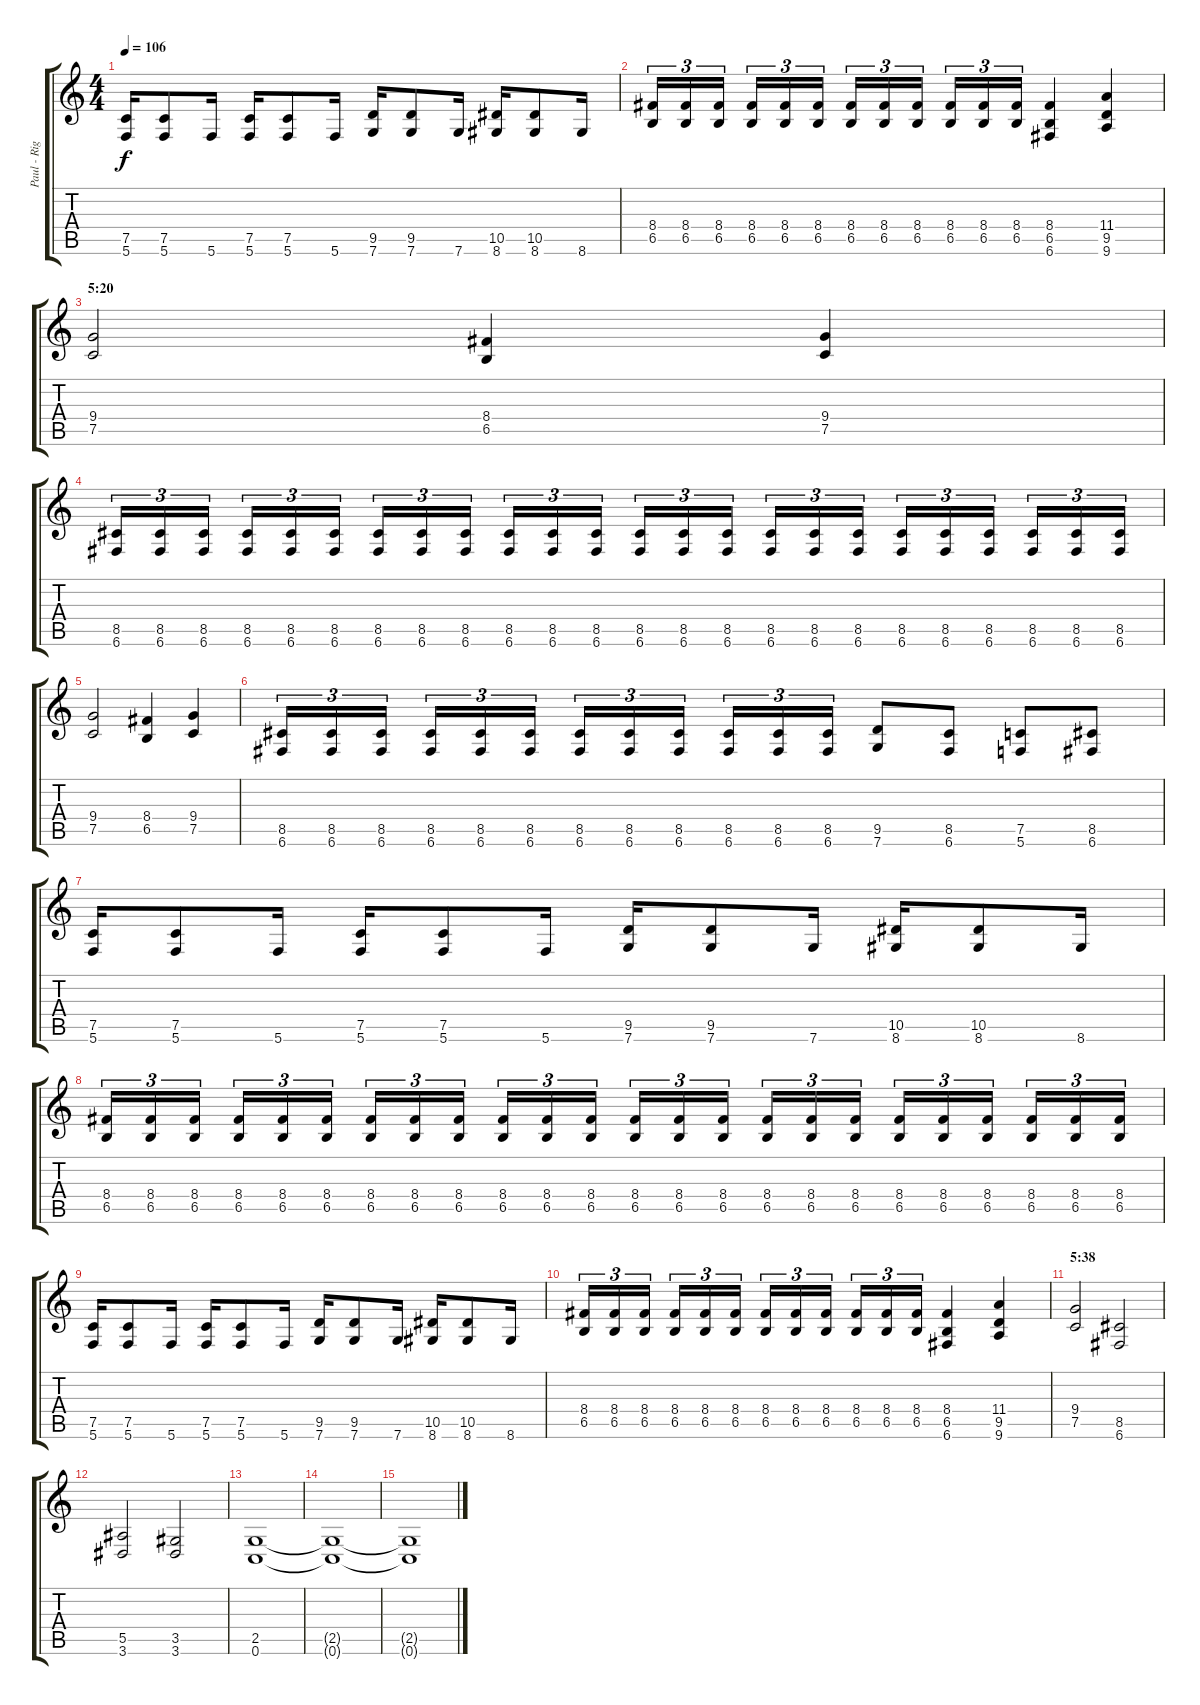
\track ("Paul - Right" "Paul - Rig") {instrument distortionguitar}
\staff {score tabs}
\tuning (C4 G3 Eb3 Bb2 F2 C2) {hide}
\ts (4 4)
\tempo 106
\clef g2
\ks c
(7.5 5.6).16{dy f} (7.5 5.6).8 5.6.16 (7.5 5.6).16 (7.5 5.6).8 5.6.16 (9.5 7.6).16 (9.5 7.6).8 7.6.16 (10.5 8.6).16 (10.5 8.6).8 8.6.16 |
(8.4 6.5).16{tu (3 2)} (8.4 6.5).16{tu (3 2)} (8.4 6.5).16{tu (3 2)} (8.4 6.5).16{tu (3 2)} (8.4 6.5).16{tu (3 2)} (8.4 6.5).16{tu (3 2)} (8.4 6.5).16{tu (3 2)} (8.4 6.5).16{tu (3 2)} (8.4 6.5).16{tu (3 2)} (8.4 6.5).16{tu (3 2)} (8.4 6.5).16{tu (3 2)} (8.4 6.5).16{tu (3 2)} (8.4 6.5 6.6).4 (11.4 9.5 9.6).4 |
\section ("" "5:20")
(9.4 7.5).2 (8.4 6.5).4 (9.4 7.5).4 |
(8.5 6.6).16{tu (3 2)} (8.5 6.6).16{tu (3 2)} (8.5 6.6).16{tu (3 2)} (8.5 6.6).16{tu (3 2)} (8.5 6.6).16{tu (3 2)} (8.5 6.6).16{tu (3 2)} (8.5 6.6).16{tu (3 2)} (8.5 6.6).16{tu (3 2)} (8.5 6.6).16{tu (3 2)} (8.5 6.6).16{tu (3 2)} (8.5 6.6).16{tu (3 2)} (8.5 6.6).16{tu (3 2)} (8.5 6.6).16{tu (3 2)} (8.5 6.6).16{tu (3 2)} (8.5 6.6).16{tu (3 2)} (8.5 6.6).16{tu (3 2)} (8.5 6.6).16{tu (3 2)} (8.5 6.6).16{tu (3 2)} (8.5 6.6).16{tu (3 2)} (8.5 6.6).16{tu (3 2)} (8.5 6.6).16{tu (3 2)} (8.5 6.6).16{tu (3 2)} (8.5 6.6).16{tu (3 2)} (8.5 6.6).16{tu (3 2)} |
(9.4 7.5).2 (8.4 6.5).4 (9.4 7.5).4 |
(8.5 6.6).16{tu (3 2)} (8.5 6.6).16{tu (3 2)} (8.5 6.6).16{tu (3 2)} (8.5 6.6).16{tu (3 2)} (8.5 6.6).16{tu (3 2)} (8.5 6.6).16{tu (3 2)} (8.5 6.6).16{tu (3 2)} (8.5 6.6).16{tu (3 2)} (8.5 6.6).16{tu (3 2)} (8.5 6.6).16{tu (3 2)} (8.5 6.6).16{tu (3 2)} (8.5 6.6).16{tu (3 2)} (9.5 7.6).8 (8.5 6.6).8 (7.5 5.6).8 (8.5 6.6).8 |
(7.5 5.6).16 (7.5 5.6).8 5.6.16 (7.5 5.6).16 (7.5 5.6).8 5.6.16 (9.5 7.6).16 (9.5 7.6).8 7.6.16 (10.5 8.6).16 (10.5 8.6).8 8.6.16 |
(8.4 6.5).16{tu (3 2)} (8.4 6.5).16{tu (3 2)} (8.4 6.5).16{tu (3 2)} (8.4 6.5).16{tu (3 2)} (8.4 6.5).16{tu (3 2)} (8.4 6.5).16{tu (3 2)} (8.4 6.5).16{tu (3 2)} (8.4 6.5).16{tu (3 2)} (8.4 6.5).16{tu (3 2)} (8.4 6.5).16{tu (3 2)} (8.4 6.5).16{tu (3 2)} (8.4 6.5).16{tu (3 2)} (8.4 6.5).16{tu (3 2)} (8.4 6.5).16{tu (3 2)} (8.4 6.5).16{tu (3 2)} (8.4 6.5).16{tu (3 2)} (8.4 6.5).16{tu (3 2)} (8.4 6.5).16{tu (3 2)} (8.4 6.5).16{tu (3 2)} (8.4 6.5).16{tu (3 2)} (8.4 6.5).16{tu (3 2)} (8.4 6.5).16{tu (3 2)} (8.4 6.5).16{tu (3 2)} (8.4 6.5).16{tu (3 2)} |
(7.5 5.6).16 (7.5 5.6).8 5.6.16 (7.5 5.6).16 (7.5 5.6).8 5.6.16 (9.5 7.6).16 (9.5 7.6).8 7.6.16 (10.5 8.6).16 (10.5 8.6).8 8.6.16 |
(8.4 6.5).16{tu (3 2)} (8.4 6.5).16{tu (3 2)} (8.4 6.5).16{tu (3 2)} (8.4 6.5).16{tu (3 2)} (8.4 6.5).16{tu (3 2)} (8.4 6.5).16{tu (3 2)} (8.4 6.5).16{tu (3 2)} (8.4 6.5).16{tu (3 2)} (8.4 6.5).16{tu (3 2)} (8.4 6.5).16{tu (3 2)} (8.4 6.5).16{tu (3 2)} (8.4 6.5).16{tu (3 2)} (8.4 6.5 6.6).4 (11.4 9.5 9.6).4 |
\section ("" "5:38")
(9.4 7.5).2 (8.5 6.6).2 |
(5.5 3.6).2 (3.5 3.6).2 |
(2.5 0.6).1 |
(2.5{t} 0.6{t}).1 |
(2.5{t} 0.6{t}).1
